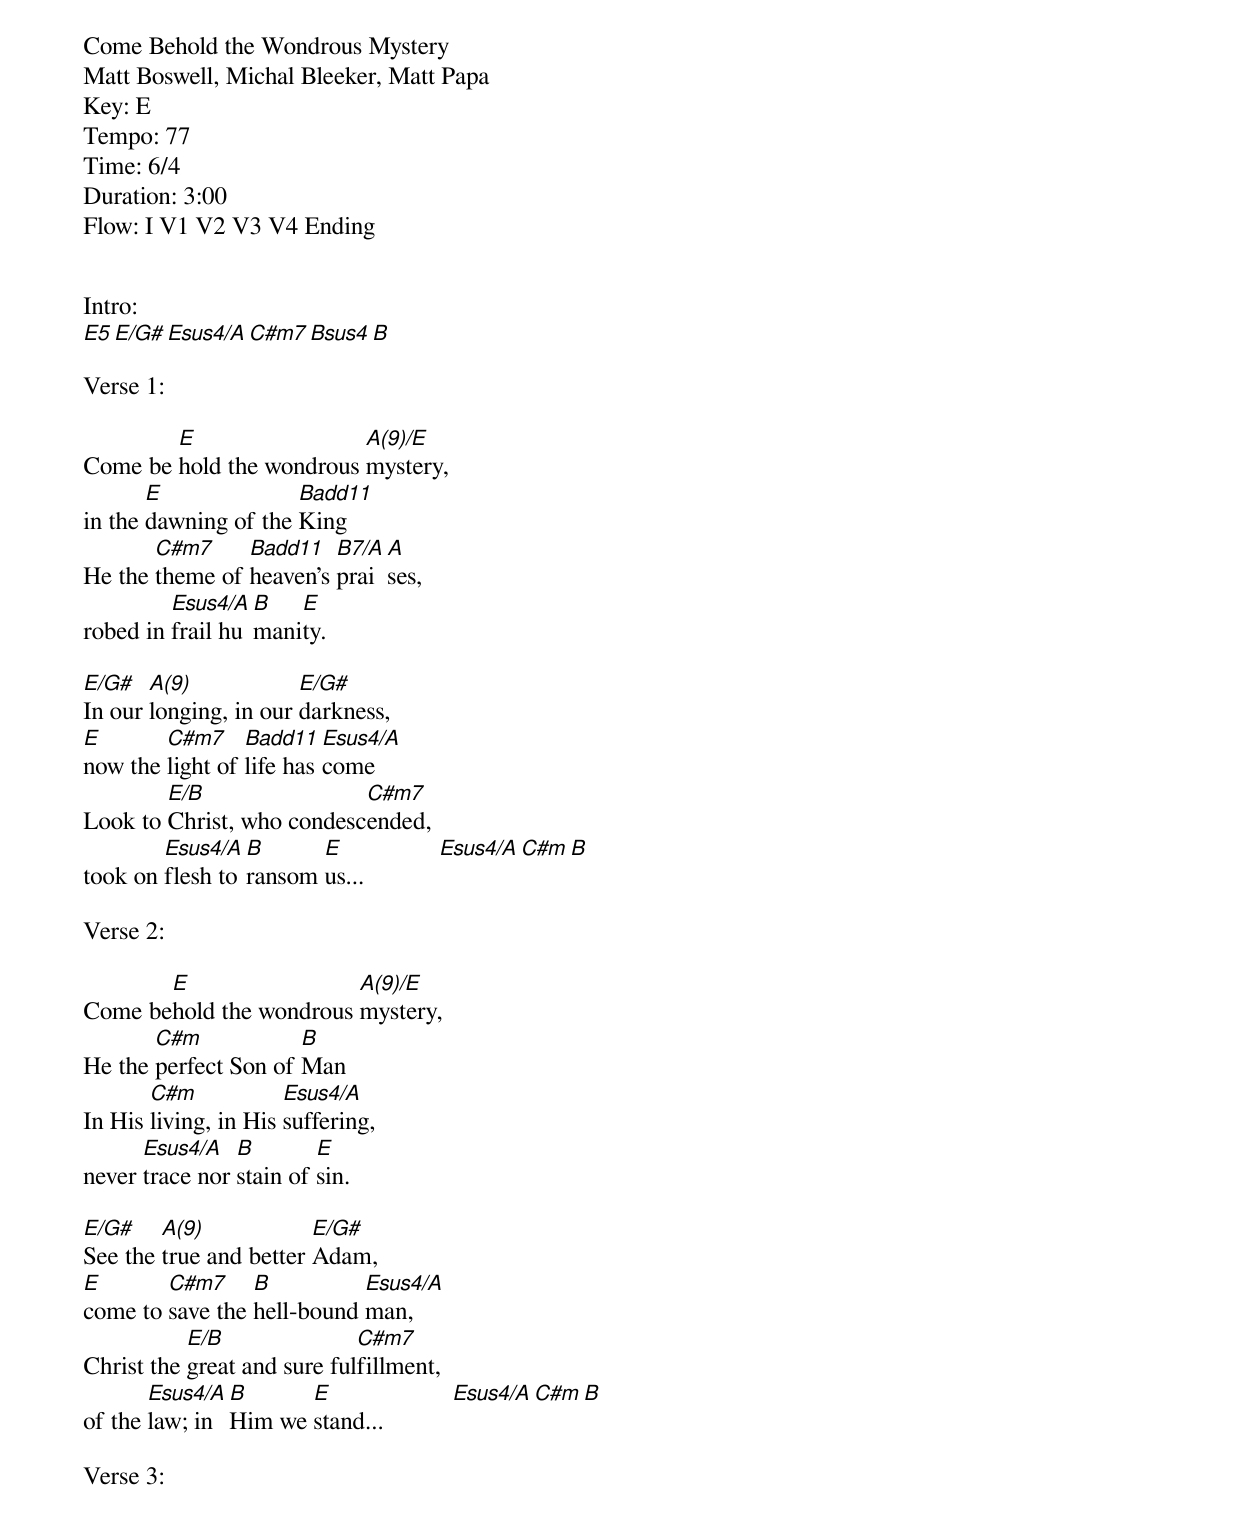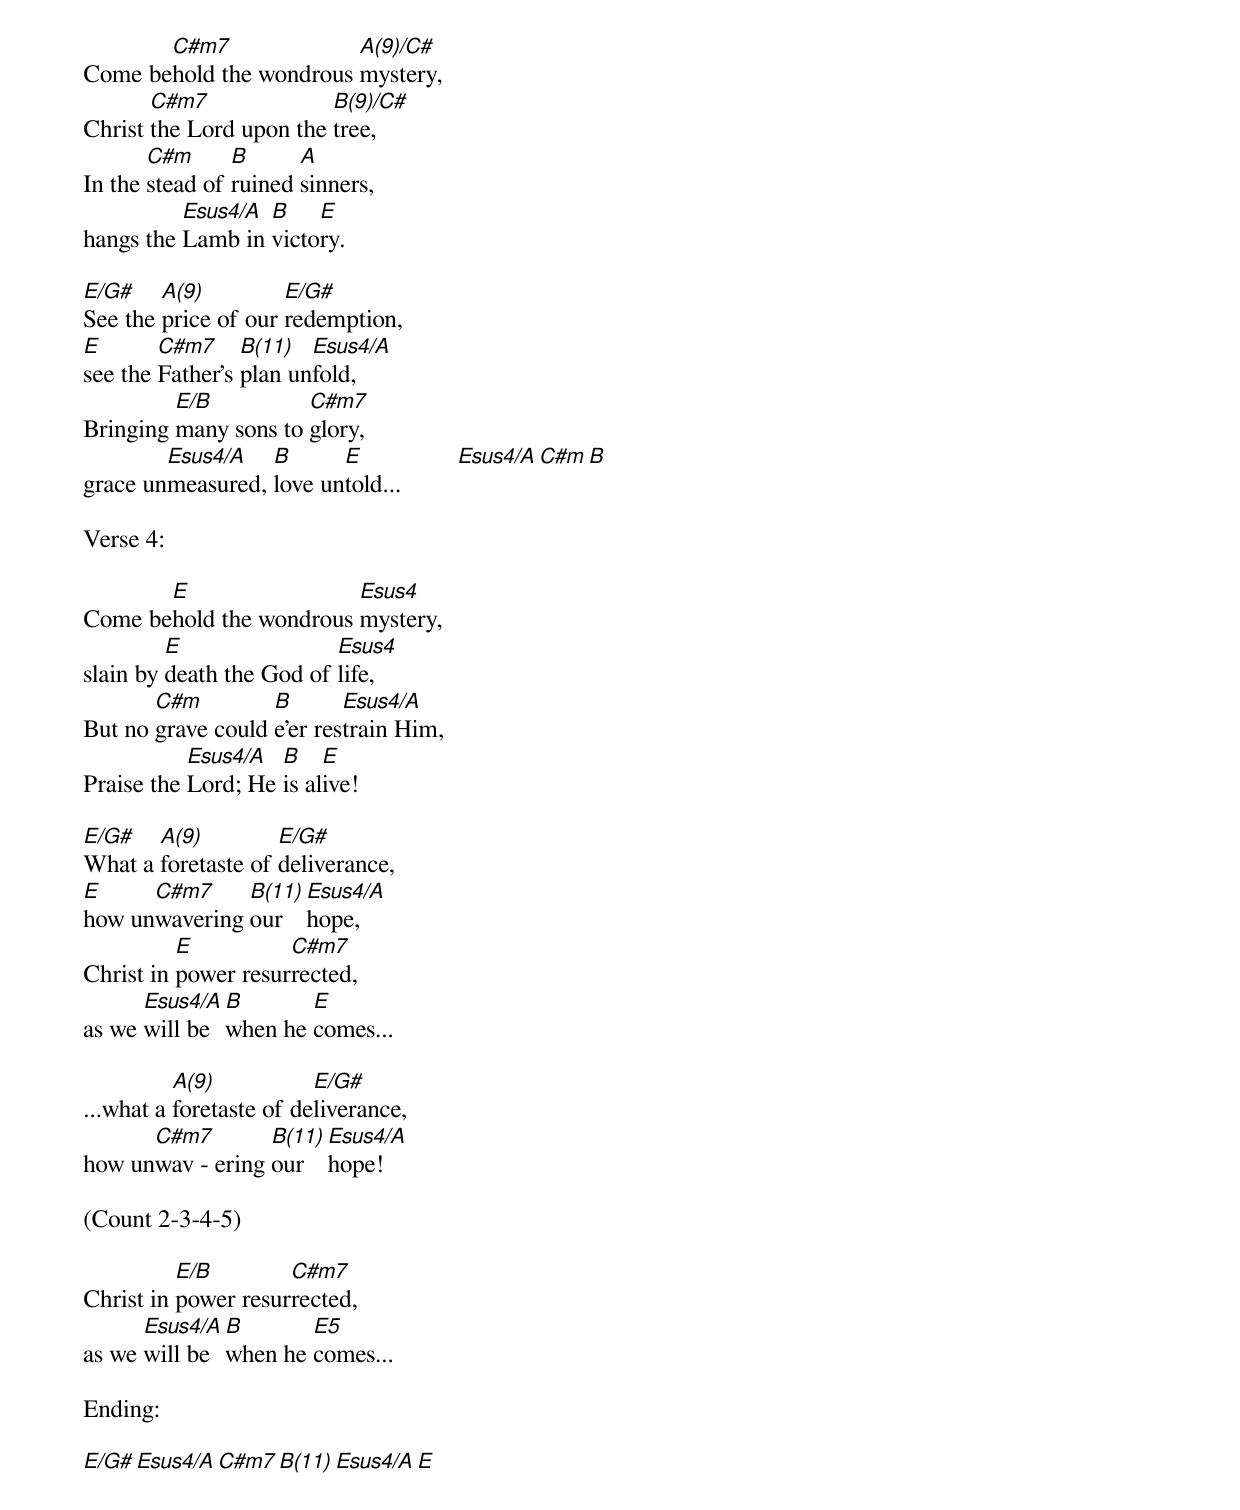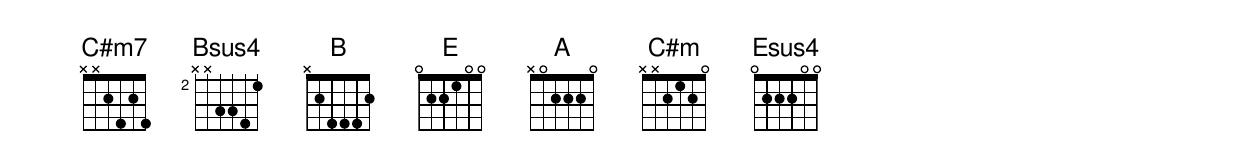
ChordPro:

Come Behold the Wondrous Mystery
Matt Boswell, Michal Bleeker, Matt Papa
Key: E
Tempo: 77
Time: 6/4
Duration: 3:00
Flow: I V1 V2 V3 V4 Ending


Intro:
[E5][E/G#][Esus4/A][C#m7][Bsus4][B]

Verse 1:

Come be [E]hold the wondrous [A(9)/E]mystery,
in the [E]dawning of the [Badd11]King
He the [C#m7]theme of [Badd11]heaven's [B7/A]prai[A]ses,
robed in [Esus4/A]frail hu[B]mani[E]ty.

[E/G#]In our [A(9)]longing, in our [E/G#]darkness,
[E]now the [C#m7]light of [Badd11]life has [Esus4/A]come
Look to [E/B]Christ, who condesc[C#m7]ended,
took on [Esus4/A]flesh to [B]ransom [E]us...            [Esus4/A][C#m][B]

Verse 2:

Come be[E]hold the wondrous [A(9)/E]mystery,
He the [C#m]perfect Son of [B]Man
In His [C#m]living, in His [Esus4/A]suffering,
never [Esus4/A]trace nor [B]stain of [E]sin.

[E/G#]See the [A(9)]true and better [E/G#]Adam,
[E]come to [C#m7]save the [B]hell-bound [Esus4/A]man,
Christ the [E/B]great and sure ful[C#m7]fillment,
of the [Esus4/A]law; in [B]Him we [E]stand...           [Esus4/A][C#m][B]

Verse 3:

Come be[C#m7]hold the wondrous [A(9)/C#]mystery,
Christ [C#m7]the Lord upon the [B(9)/C#]tree,
In the [C#m]stead of [B]ruined [A]sinners,
hangs the [Esus4/A]Lamb in [B]victo[E]ry.

[E/G#]See the [A(9)]price of our [E/G#]redemption,
[E]see the [C#m7]Father’s [B(11)]plan un[Esus4/A]fold,
Bringing [E/B]many sons to [C#m7]glory,
grace un[Esus4/A]measured, [B]love un[E]told...         [Esus4/A][C#m][B]

Verse 4:

Come be[E]hold the wondrous [Esus4]mystery,
slain by [E]death the God of [Esus4]life,
But no [C#m]grave could [B]e’er res[Esus4/A]train Him,
Praise the [Esus4/A]Lord; He [B]is al[E]ive!

[E/G#]What a [A(9)]foretaste of [E/G#]deliverance,
[E]how un[C#m7]wavering [B(11)]our [Esus4/A]hope,
Christ in [E]power resur[C#m7]rected,
as we [Esus4/A]will be [B]when he [E]comes...

...what a [A(9)]foretaste of de[E/G#]liverance,
how un[C#m7]wav - ering [B(11)]our [Esus4/A]hope!

(Count 2-3-4-5)

Christ in [E/B]power resur[C#m7]rected,
as we [Esus4/A]will be [B]when he [E5]comes...

Ending:

[E/G#][Esus4/A][C#m7][B(11)][Esus4/A][E]
